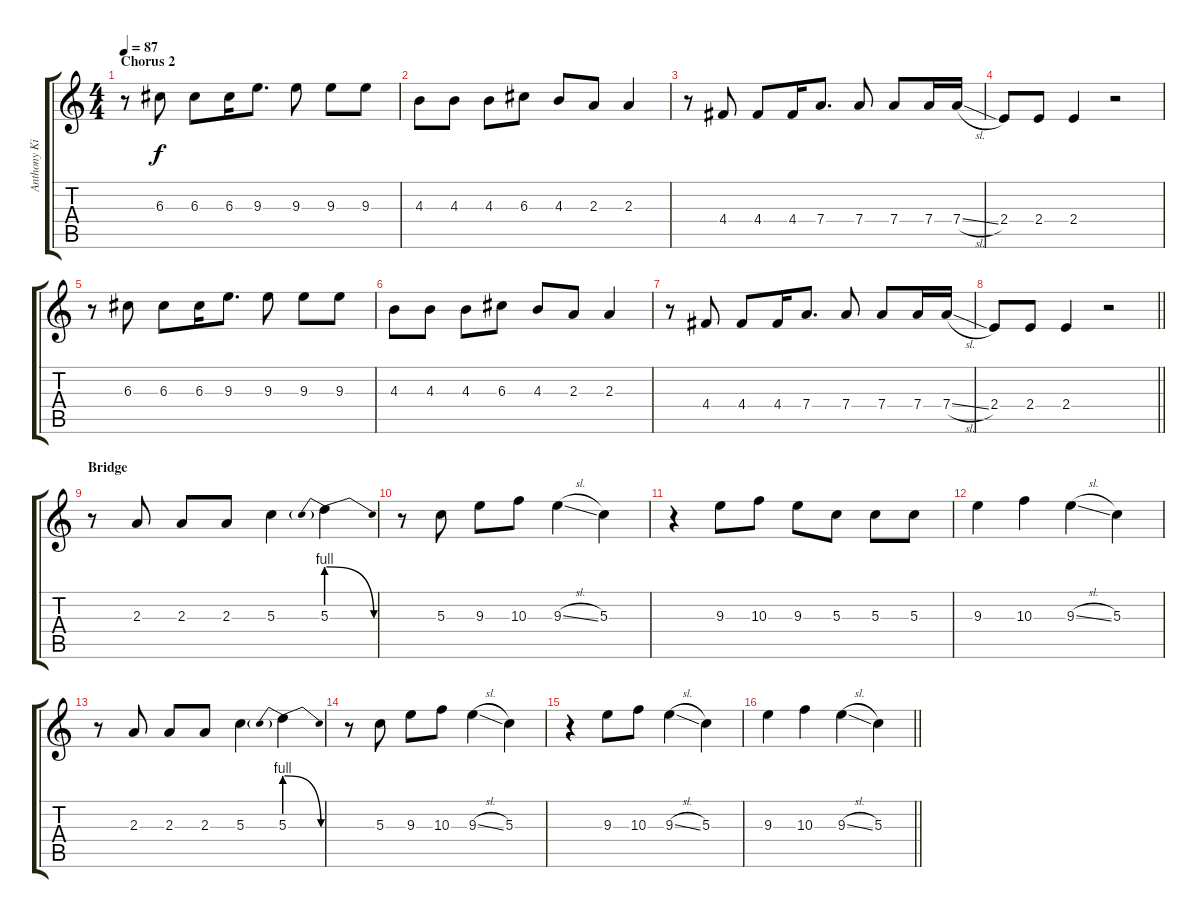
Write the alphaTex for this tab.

\track ("Anthony Kiedis" "Anthony Ki") {instrument overdrivenguitar}
\staff {score tabs}
\tuning (E4 B3 G3 D3 A2 E2) {hide}
\ts (4 4)
\section ("" "Chorus 2")
\tempo 87
\clef g2
\ks c
r.8{dy f} 6.3.8 6.3.8 6.3.16 9.3.8{d} 9.3.8 9.3.8 9.3.8 |
4.3.8 4.3.8 4.3.8 6.3.8 4.3.8 2.3.8 2.3.4 |
r.8 4.4.8 4.4.8 4.4.16 7.4.8{d} 7.4.8 7.4.8 7.4.16 7.4{sl}.16 |
2.4.8 2.4.8 2.4.4 r.2 |
r.8 6.3.8 6.3.8 6.3.16 9.3.8{d} 9.3.8 9.3.8 9.3.8 |
4.3.8 4.3.8 4.3.8 6.3.8 4.3.8 2.3.8 2.3.4 |
r.8 4.4.8 4.4.8 4.4.16 7.4.8{d} 7.4.8 7.4.8 7.4.16 7.4{sl}.16 |
\barLineRight lightlight
2.4.8 2.4.8 2.4.4 r.2 |
\section ("" "Bridge")
r.8 2.3.8 2.3.8 2.3.8 5.3.4 5.3{be (prebendrelease 0 4 60 0)}.4 |
r.8 5.3.8 9.3.8 10.3.8 9.3{sl}.4 5.3.4 |
r.4 9.3.8 10.3.8 9.3.8 5.3.8 5.3.8 5.3.8 |
9.3.4 10.3.4 9.3{sl}.4 5.3.4 |
r.8 2.3.8 2.3.8 2.3.8 5.3.4 5.3{be (prebendrelease 0 4 60 0)}.4 |
r.8 5.3.8 9.3.8 10.3.8 9.3{sl}.4 5.3.4 |
r.4 9.3.8 10.3.8 9.3{sl}.4 5.3.4 |
\barLineRight lightlight
9.3.4 10.3.4 9.3{sl}.4 5.3.4
